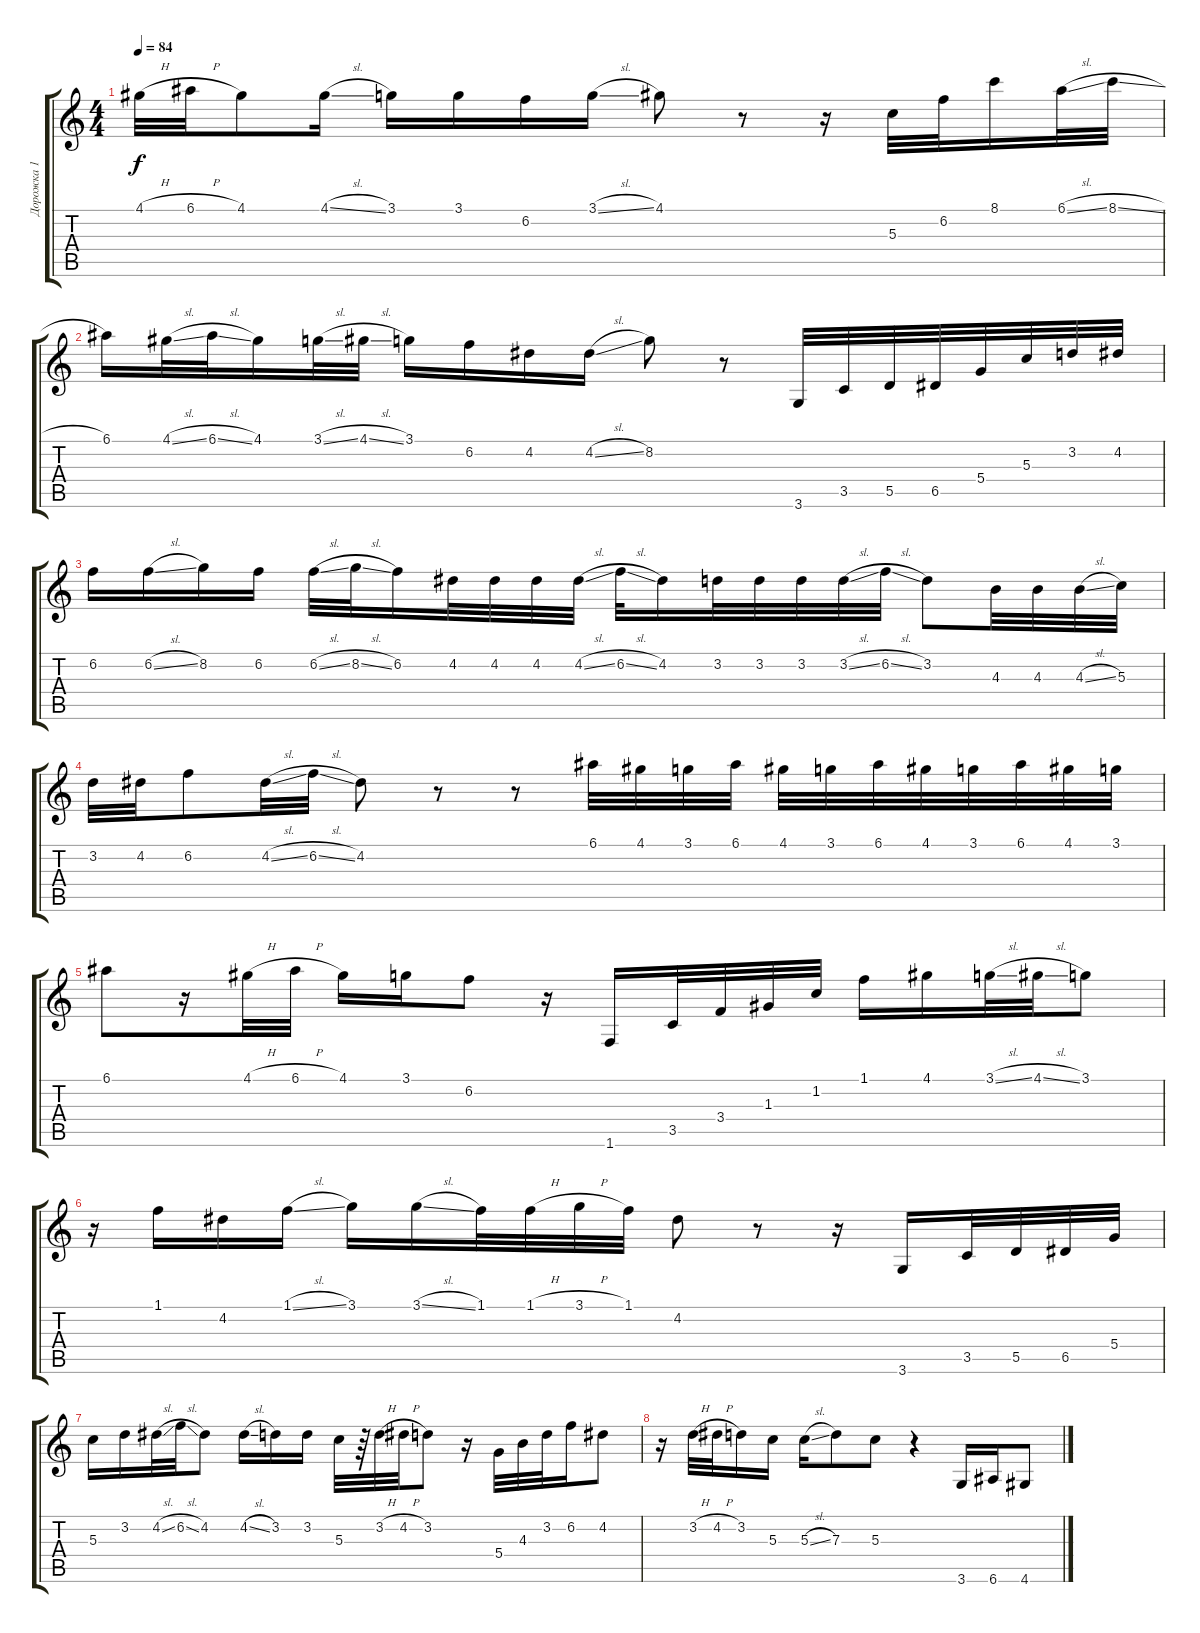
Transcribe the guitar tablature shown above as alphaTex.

\track ("Дорожка 1" "Дорожка 1") {instrument acousticguitarsteel}
\staff {score tabs}
\tuning (E4 B3 G3 D3 A2 E2) {hide}
\ts (4 4)
\tempo 84
\clef g2
\ks c
4.1{h}.32{dy f} 6.1{h}.32 4.1.8 4.1{sl}.16 3.1.16 3.1.16 6.2.16 3.1{sl}.16 4.1.8 r.8 r.16 5.3.32 6.2.32 8.1.16 6.1{sl}.32 8.1{sl}.32 |
6.1.16 4.1{sl}.32 6.1{sl}.32 4.1.16 3.1{sl}.32 4.1{sl}.32 3.1.16 6.2.16 4.2.16 4.2{sl}.16 8.2.8 r.8 3.6.32 3.5.32 5.5.32 6.5.32 5.4.32 5.3.32 3.2.32 4.2.32 |
6.2.16 6.2{sl}.16 8.2.16 6.2.16 6.2{sl}.32 8.2{sl}.32 6.2.16 4.2.32 4.2.32 4.2.32 4.2{sl}.32 6.2{sl}.32 4.2.16 3.2.32 3.2.32 3.2.32 3.2{sl}.32 6.2{sl}.32 3.2.8 4.3.32 4.3.32 4.3{sl}.32 5.3.32 |
3.2.32 4.2.32 6.2.8 4.2{sl}.32 6.2{sl}.32 4.2.8 r.8 r.8 6.1.32 4.1.32 3.1.32 6.1.32 4.1.32 3.1.32 6.1.32 4.1.32 3.1.32 6.1.32 4.1.32 3.1.32 |
6.1.8 r.16 4.1{h}.32 6.1{h}.32 4.1.16 3.1.16 6.2.8 r.16 1.6.16 3.5.32 3.4.32 1.3.32 1.2.32 1.1.16 4.1.16 3.1{sl}.32 4.1{sl}.32 3.1.8 |
r.16 1.1.16 4.2.16 1.1{sl}.16 3.1.16 3.1{sl}.16 1.1.32 1.1{h}.32 3.1{h}.32 1.1.32 4.2.8 r.8 r.16 3.6.16 3.5.32 5.5.32 6.5.32 5.4.32 |
5.3.16 3.2.16 4.2{sl}.32 6.2{sl}.32 4.2.8 4.2{sl}.16 3.2.16 3.2.16 5.3.32 r.64 3.2{h}.32 4.2{h}.32 3.2.8 r.16 5.4.32 4.3.32 3.2.32 6.2.16 4.2.8 |
r.16 3.2{h}.32 4.2{h}.32 3.2.16 5.3.16 5.3{sl}.16 7.3.8 5.3.8 r.4 3.6.16 6.6.16 4.6.8
